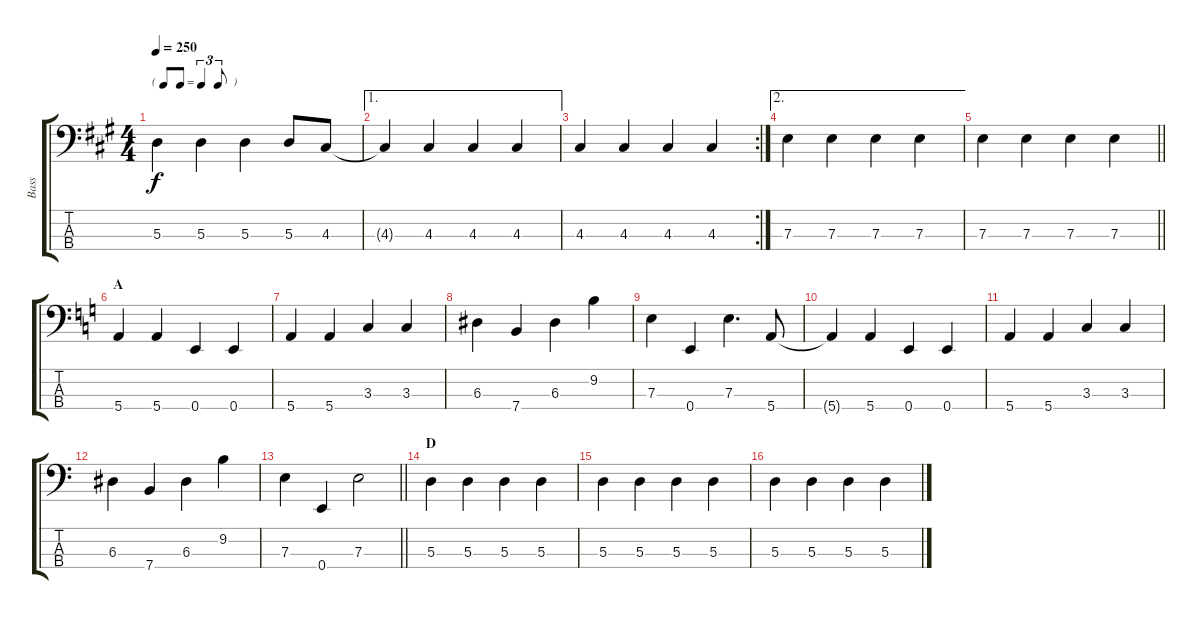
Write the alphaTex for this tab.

\track ("Bass" "Bass") {instrument electricbassfinger}
\staff {score tabs}
\tuning (G2 D2 A1 E1) {hide}
\ts (4 4)
\tf triplet8th
\tempo 250
\clef f4
\ks f#minor
5.3.4{dy f} 5.3.4 5.3.4 5.3.8 4.3.8 |
\ae 1
4.3{t}.4 4.3.4 4.3.4 4.3.4 |
\rc 2
4.3.4 4.3.4 4.3.4 4.3.4 |
\ae 2
7.3.4 7.3.4 7.3.4 7.3.4 |
\barLineRight lightlight
7.3.4 7.3.4 7.3.4 7.3.4 |
\section ("" "A")
\ks aminor
5.4.4 5.4.4 0.4.4 0.4.4 |
5.4.4 5.4.4 3.3.4 3.3.4 |
6.3.4 7.4.4 6.3.4 9.2.4 |
7.3.4 0.4.4 7.3.4{d} 5.4.8 |
5.4{t}.4 5.4.4 0.4.4 0.4.4 |
5.4.4 5.4.4 3.3.4 3.3.4 |
6.3.4 7.4.4 6.3.4 9.2.4 |
\barLineRight lightlight
7.3.4 0.4.4 7.3.2 |
\section ("" "D")
5.3.4 5.3.4 5.3.4 5.3.4 |
5.3.4 5.3.4 5.3.4 5.3.4 |
5.3.4 5.3.4 5.3.4 5.3.4
